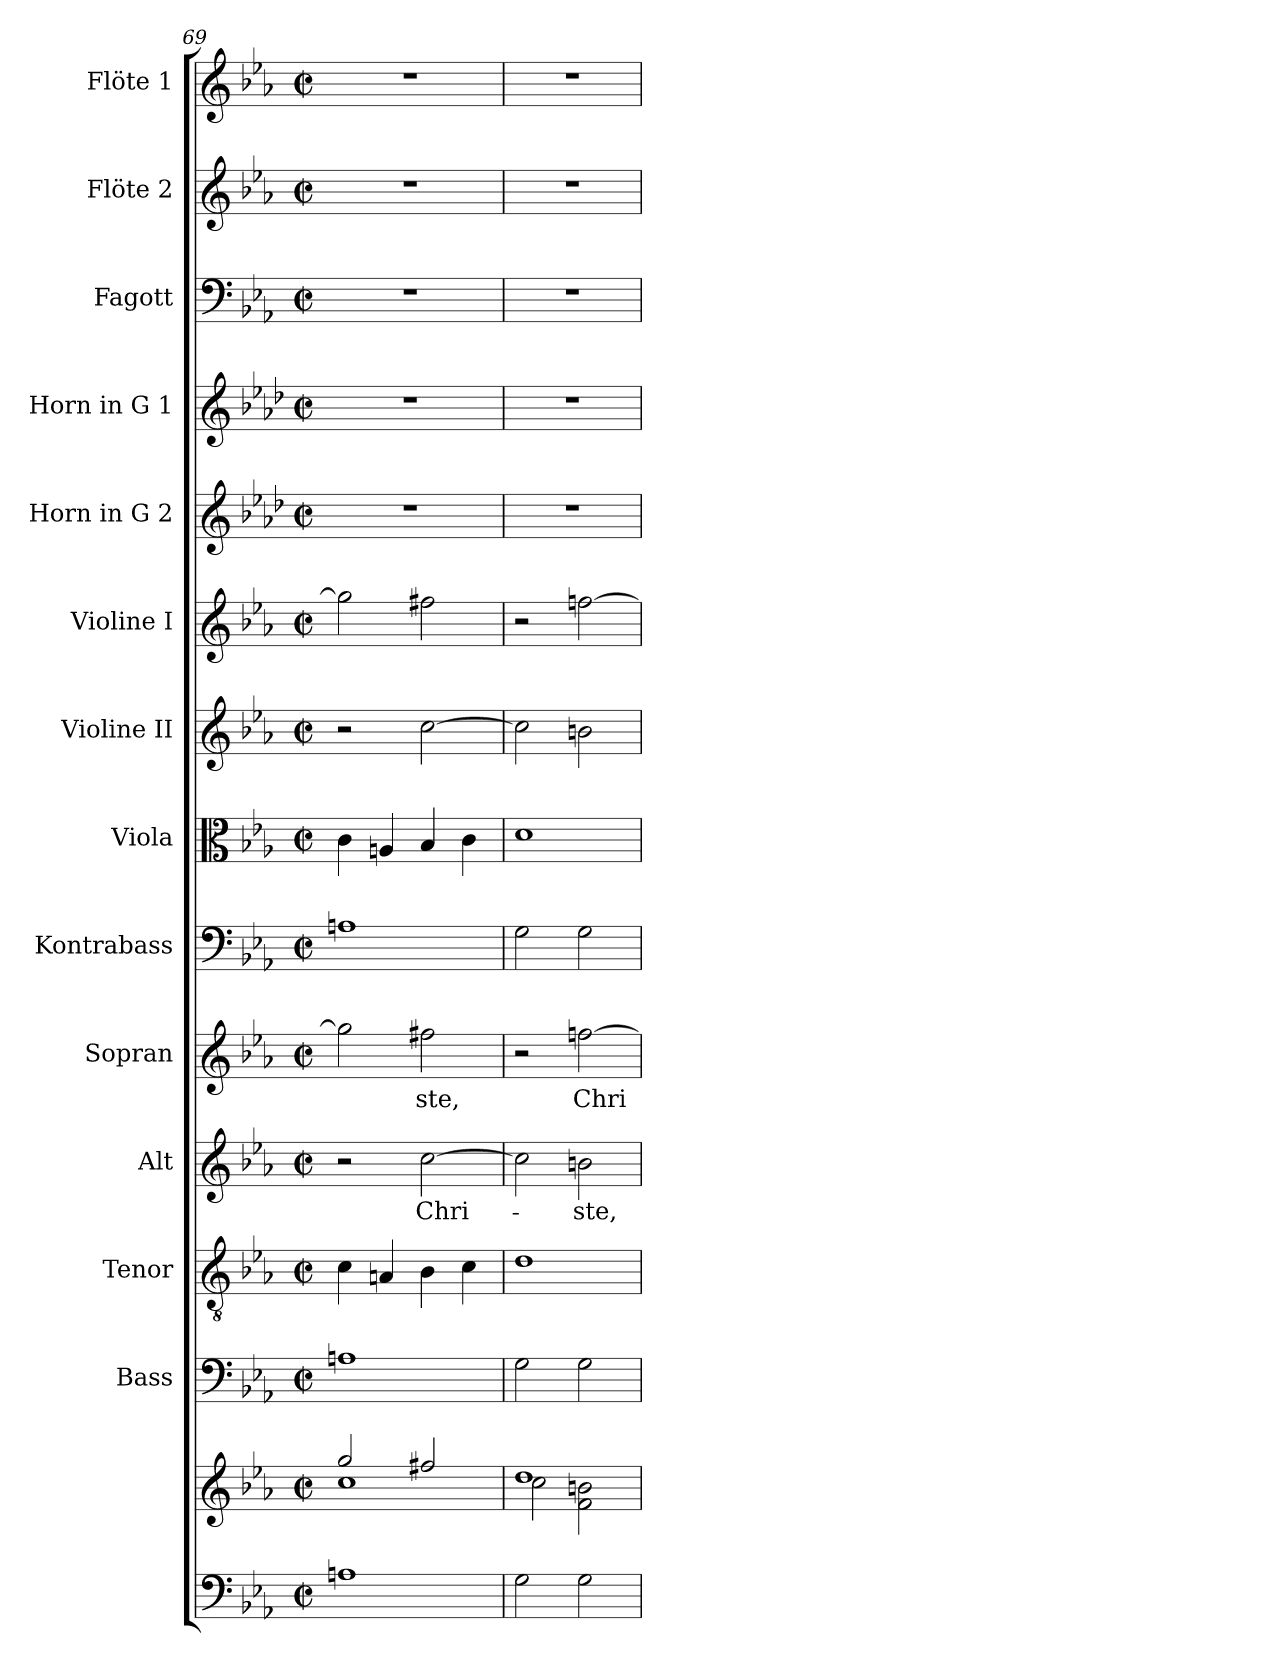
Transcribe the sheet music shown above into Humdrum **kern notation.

**kern	**kern	**kern	**kern	**kern	**text	**kern	**text	**kern	**kern	**kern	**kern	**kern	**kern	**kern	**kern	**kern
*part14	*part14	*part13	*part12	*part11	*part11	*part10	*part10	*part9	*part8	*part7	*part6	*part5	*part4	*part3	*part2	*part1
*staff15	*staff14	*staff13	*staff12	*staff11	*staff11	*staff10	*staff10	*staff9	*staff8	*staff7	*staff6	*staff5	*staff4	*staff3	*staff2	*staff1
*	*	*I"Bass	*I"Tenor	*I"Alt	*	*I"Sopran	*	*I"Kontrabass	*I"Viola	*I"Violine II	*I"Violine I	*I"Horn in G 2	*I"Horn in G 1	*I"Fagott	*I"Flöte 2	*I"Flöte 1
*	*	*I'B.	*I'T.	*I'A.	*	*I'S.	*	*I'Kb.	*I'Vla.	*I'Vl. II	*I'Vl. I	*	*	*I'Fg.	*I'Fl. 2	*I'Fl. 1
*clefF4	*clefG2	*clefF4	*clefGv2	*clefG2	*	*clefG2	*	*clefF4	*clefC3	*clefG2	*clefG2	*clefG2	*clefG2	*clefF4	*clefG2	*clefG2
*	*	*	*	*	*	*	*	*ITrd7c12	*	*	*	*ITrd3c5	*ITrd3c5	*	*	*
*k[b-e-a-]	*k[b-e-a-]	*k[b-e-a-]	*k[b-e-a-]	*k[b-e-a-]	*	*k[b-e-a-]	*	*k[b-e-a-]	*k[b-e-a-]	*k[b-e-a-]	*k[b-e-a-]	*k[b-e-a-]	*k[b-e-a-]	*k[b-e-a-]	*k[b-e-a-]	*k[b-e-a-]
*E-:	*E-:	*E-:	*E-:	*E-:	*	*E-:	*	*E-:	*E-:	*E-:	*E-:	*E-:	*E-:	*E-:	*E-:	*E-:
*M2/2	*M2/2	*M2/2	*M2/2	*M2/2	*	*M2/2	*	*M2/2	*M2/2	*M2/2	*M2/2	*M2/2	*M2/2	*M2/2	*M2/2	*M2/2
*met(c|)	*met(c|)	*met(c|)	*met(c|)	*met(c|)	*	*met(c|)	*	*met(c|)	*met(c|)	*met(c|)	*met(c|)	*met(c|)	*met(c|)	*met(c|)	*met(c|)	*met(c|)
=69	=69	=69	=69	=69	=69	=69	=69	=69	=69	=69	=69	=69	=69	=69	=69	=69
*	*^	*	*	*	*	*	*	*	*	*	*	*	*	*	*	*
1An	2gg/	1cc	1An	4c\	2r	.	2gg\]	.	1AAn	4c\	2r	2gg\]	1r	1r	1r	1r	1r
.	.	.	.	4An/	.	.	.	.	.	4An/	.	.	.	.	.	.	.
!	!	!	!	!	!	!LO:LY:b	!	!LO:LY:b	!	!	!	!	!	!	!	!	!
.	2ff#X/	.	.	4B-\	[2cc\	Chri-	2ff#X\	-ste,	.	4B-/	[2cc\	2ff#X\	.	.	.	.	.
.	.	.	.	4c\	.	.	.	.	.	4c\	.	.	.	.	.	.	.
=70	=70	=70	=70	=70	=70	=70	=70	=70	=70	=70	=70	=70	=70	=70	=70	=70	=70
2G\	1dd	2cc\	2G\	1d	2cc\]	.	2r	.	2GG\	1d	2cc\]	2r	1r	1r	1r	1r	1r
!	!	!	!	!	!	!LO:LY:b	!	!LO:LY:b	!	!	!	!	!	!	!	!	!
2G\	.	2f\ 2bn\	2G\	.	2bn\	-ste,	[2ffn\	Chri-	2GG\	.	2bn\	[2ffn\	.	.	.	.	.
*	*v	*v	*	*	*	*	*	*	*	*	*	*	*	*	*	*	*
=	=	=	=	=	=	=	=	=	=	=	=	=	=	=	=	=
*-	*-	*-	*-	*-	*-	*-	*-	*-	*-	*-	*-	*-	*-	*-	*-	*-
